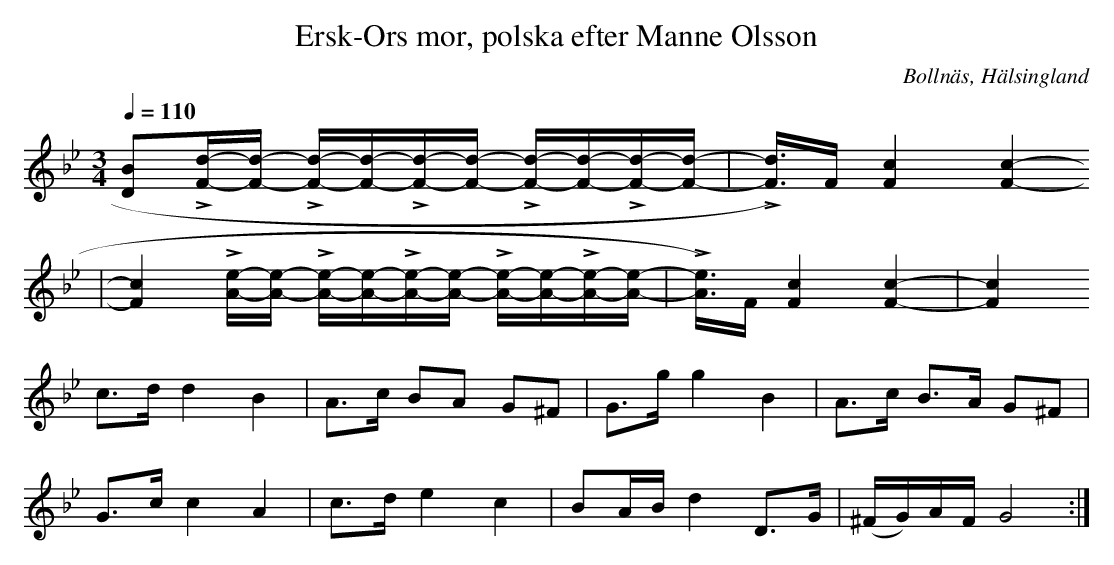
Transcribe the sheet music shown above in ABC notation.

X:1
T: Ersk-Ors mor, polska efter Manne Olsson
O:Bollnäs, Hälsingland
M:3/4
L:1/8
Q:1/4=110
K:Gm
[D B]L[F/d/]-[F/d/] - L[F/d/]-[F/d/]-L[F/d/]-[F/d/] - L[F/d/]-[F/d/]-L[F/d/]-[F/d/]-| L[F/ d/])>F [-F2 c2] [F2 c2]-
|[F2 c2]L[A/e/]-[A/e/] - L[A/e/]-[A/e/]-L[A/e/]-[A/e/] - L[A/e/]-[A/e/]-L[A/e/]-[A/e/]-| L[A/e/])>F [-F2 c2] [F2 c2]-|[F2 c2]
c>d    d2       B2           | A>c    BA       G^F       | G>g    g2 B2     | A>c         B>A G^F  |
G>c    c2       A2           | c>d    e2       c2        | BA/B/  d2 D>G   | (^F/G/)A/F/ G4      :|
